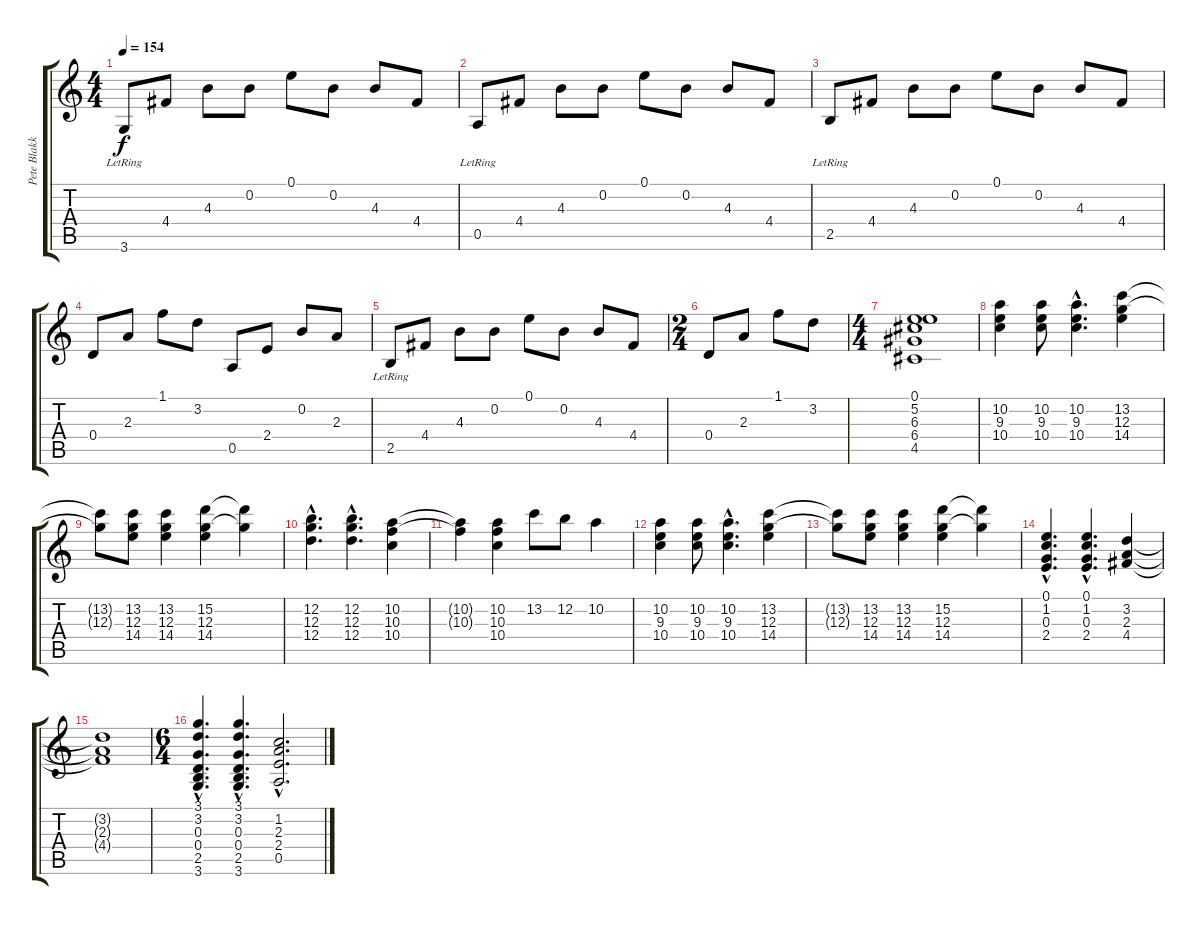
\track ("Pete Blakk" "Pete Blakk") {instrument distortionguitar}
\staff {score tabs}
\tuning (E4 B3 G3 D3 A2 E2) {hide}
\ts (4 4)
\tempo 154
\clef g2
\ks c
3.6{lr}.8{dy f} 4.4.8 4.3.8 0.2.8 0.1.8 0.2.8 4.3.8 4.4.8 |
0.5{lr}.8 4.4.8 4.3.8 0.2.8 0.1.8 0.2.8 4.3.8 4.4.8 |
2.5{lr}.8 4.4.8 4.3.8 0.2.8 0.1.8 0.2.8 4.3.8 4.4.8 |
0.4.8 2.3.8 1.1.8 3.2.8 0.5.8 2.4.8 0.2.8 2.3.8 |
2.5{lr}.8 4.4.8 4.3.8 0.2.8 0.1.8 0.2.8 4.3.8 4.4.8 |
\ts (2 4)
0.4.8 2.3.8 1.1.8 3.2.8 |
\ts (4 4)
(0.1 5.2 6.3 6.4 4.5).1 |
(10.2 9.3 10.4).4 (10.2 9.3 10.4).8 (10.2{hac} 9.3{hac} 10.4{hac}).4{d} (13.2 12.3 14.4).4 |
(13.2{t} 12.3{t}).8 (13.2 12.3 14.4).8 (13.2 12.3 14.4).4 (15.2 12.3 14.4).4 (15.2{t} 12.3{t}).4 |
(12.2{hac} 12.3{hac} 12.4{hac}).4{d} (12.2{hac} 12.3{hac} 12.4{hac}).4{d} (10.2 10.3 10.4).4 |
(10.2{t} 10.3{t}).4 (10.2 10.3 10.4).4 13.2.8 12.2.8 10.2.4 |
(10.2 9.3 10.4).4 (10.2 9.3 10.4).8 (10.2{hac} 9.3{hac} 10.4{hac}).4{d} (13.2 12.3 14.4).4 |
(13.2{t} 12.3{t}).8 (13.2 12.3 14.4).8 (13.2 12.3 14.4).4 (15.2 12.3 14.4).4 (15.2{t} 12.3{t}).4 |
(0.1{hac} 1.2{hac} 0.3{hac} 2.4{hac}).4{d} (0.1{hac} 1.2{hac} 0.3{hac} 2.4{hac}).4{d} (3.2 2.3 4.4).4 |
(3.2{t} 2.3{t} 4.4{t}).1 |
\ts (6 4)
(3.1{hac} 3.2{hac} 0.3{hac} 0.4{hac} 2.5{hac} 3.6{hac}).4{d} (3.1{hac} 3.2{hac} 0.3{hac} 0.4{hac} 2.5{hac} 3.6{hac}).4{d} (1.2{hac} 2.3{hac} 2.4{hac} 0.5{hac}).2{d}
